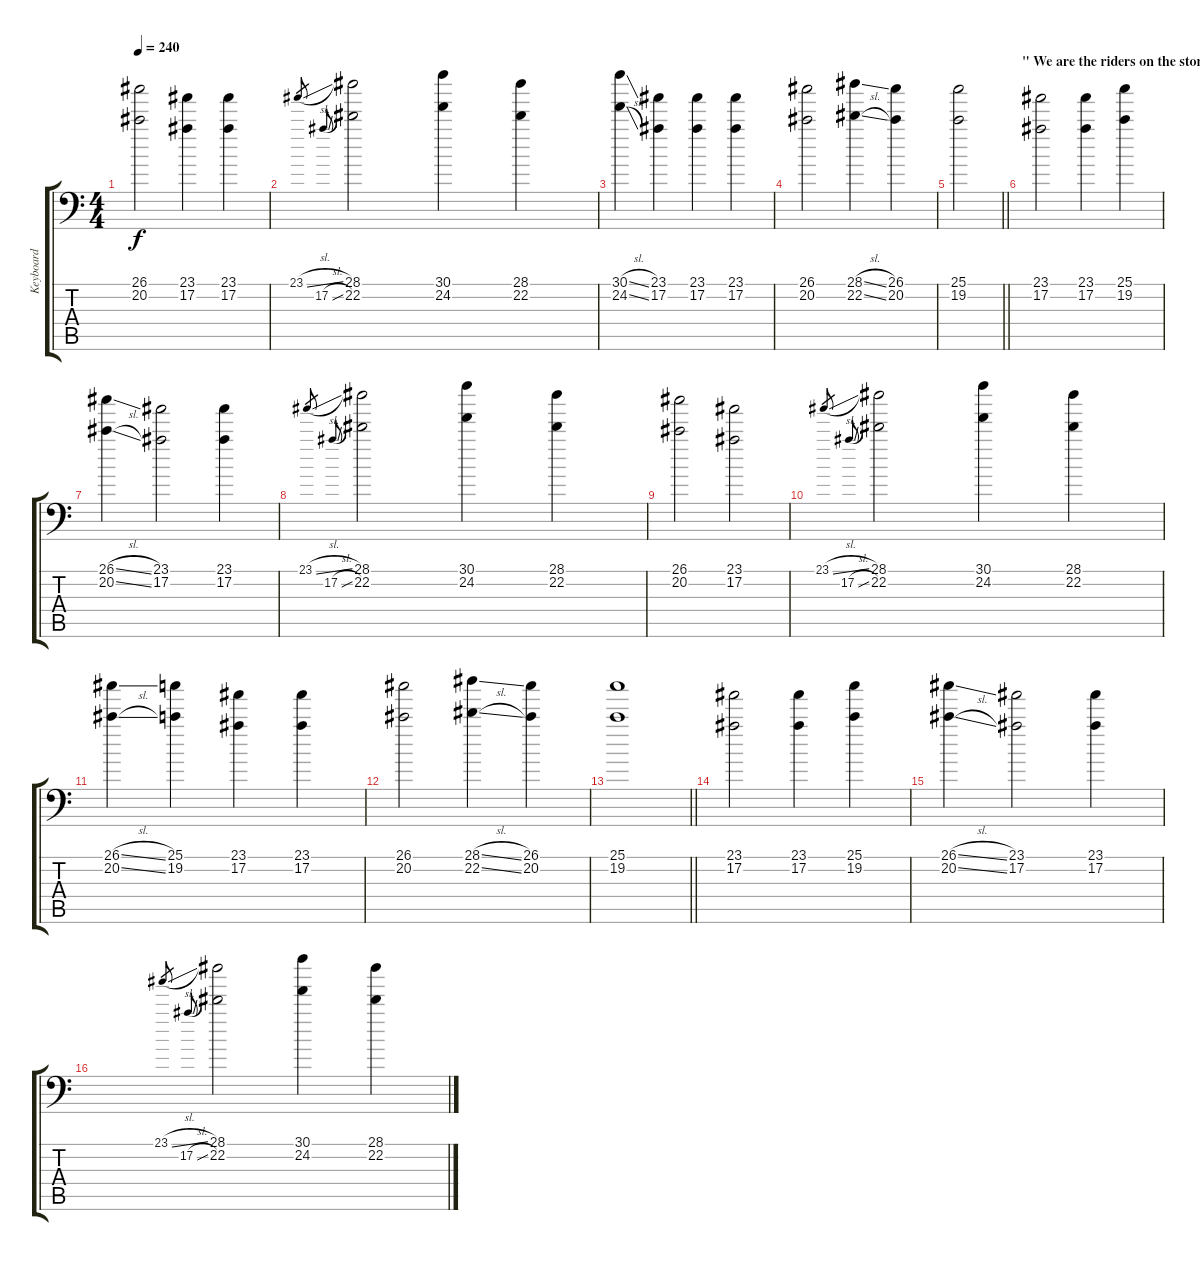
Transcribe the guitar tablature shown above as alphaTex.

\track ("Keyboard" "Keyboard") {instrument acousticguitarsteel}
\staff {score tabs}
\tuning (B3 F3 E3 A2 E2 A1) {hide}
\ts (4 4)
\tempo 240
\clef f4
\ks c
(26.1 20.2).2{dy f} (23.1 17.2).4 (23.1 17.2).4 |
23.1{sl}.16{gr} 17.2{sl}.16{gr onbeat} (28.1 22.2).2 (30.1 24.2).4 (28.1 22.2).4 |
(30.1{sl} 24.2{sl}).4 (23.1 17.2).4 (23.1 17.2).4 (23.1 17.2).4 |
(26.1 20.2).2 (28.1{sl} 22.2{sl}).4 (26.1 20.2).4 |
\barLineRight lightlight
(25.1 19.2).2 |
\section ("" "\" We are the riders on the storm ...\" ")
(23.1 17.2).2{volume 16 instrument tremolostrings} (23.1 17.2).4 (25.1 19.2).4 |
(26.1{sl} 20.2{sl}).4 (23.1 17.2).2 (23.1 17.2).4 |
23.1{sl}.16{gr} 17.2{sl}.16{gr onbeat} (28.1 22.2).2 (30.1 24.2).4 (28.1 22.2).4 |
(26.1 20.2).2 (23.1 17.2).2 |
23.1{sl}.16{gr} 17.2{sl}.16{gr onbeat} (28.1 22.2).2 (30.1 24.2).4 (28.1 22.2).4 |
(26.1{sl} 20.2{sl}).4 (25.1 19.2).4 (23.1 17.2).4 (23.1 17.2).4 |
(26.1 20.2).2 (28.1{sl} 22.2{sl}).4 (26.1 20.2).4 |
\barLineRight lightlight
(25.1 19.2).1 |
(23.1 17.2).2 (23.1 17.2).4 (25.1 19.2).4 |
(26.1{sl} 20.2{sl}).4 (23.1 17.2).2 (23.1 17.2).4 |
23.1{sl}.16{gr} 17.2{sl}.16{gr onbeat} (28.1 22.2).2 (30.1 24.2).4 (28.1 22.2).4
